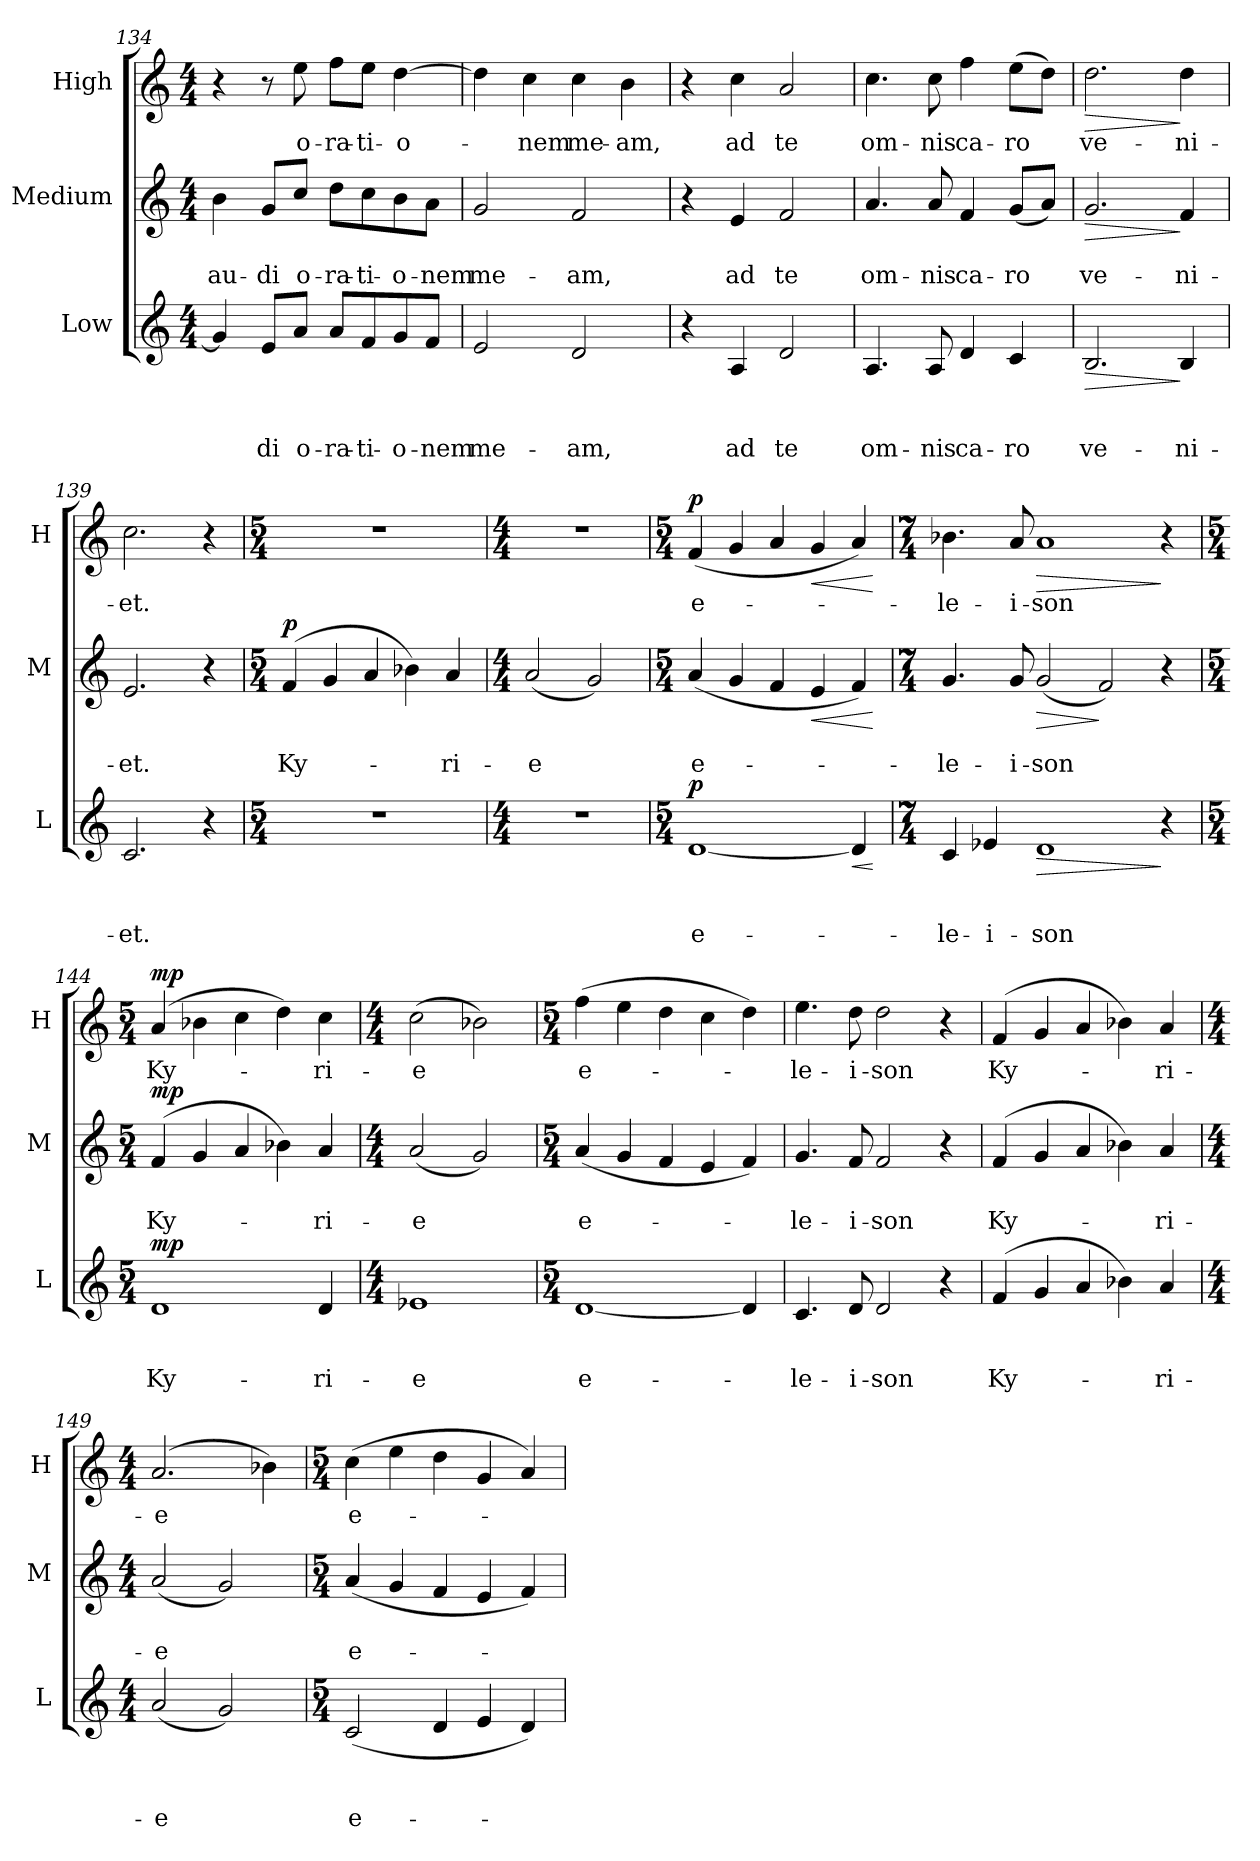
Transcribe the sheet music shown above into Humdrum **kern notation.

**kern	**text	**text	**text	**dynam	**kern	**text	**text	**dynam	**kern	**text	**dynam
*part3	*part3	*part3	*part3	*part3	*part2	*part2	*part2	*part2	*part1	*part1	*part1
*staff3	*staff3	*staff3	*staff3	*staff3	*staff2	*staff2	*staff2	*staff2	*staff1	*staff1	*staff1
*I"Low	*	*	*	*	*I"Medium	*	*	*	*I"High	*	*
*I'L	*	*	*	*	*I'M	*	*	*	*I'H	*	*
*clefG2	*	*	*	*	*clefG2	*	*	*	*clefG2	*	*
*k[]	*	*	*	*	*k[]	*	*	*	*k[]	*	*
*C:	*	*	*	*	*C:	*	*	*	*C:	*	*
*M4/4	*	*	*	*	*M4/4	*	*	*	*M4/4	*	*
=134	=134	=134	=134	=134	=134	=134	=134	=134	=134	=134	=134
!	!	!	!	!	!	!	!LO:LY:b	!	!	!	!
4g/]	.	.	.	.	4b\	.	-au-	.	4r	.	.
!	!	!	!LO:LY:b	!	!	!	!LO:LY:b	!	!	!	!
8e/L	.	.	-di	.	8g/L	.	-di	.	8r	.	.
!	!	!	!LO:LY:b	!	!	!	!LO:LY:b	!	!	!LO:LY:b	!
8a/J	.	.	o-	.	8cc/J	.	o-	.	8ee\	o-	.
!	!	!	!LO:LY:b	!	!	!	!LO:LY:b	!	!	!LO:LY:b	!
8a/L	.	.	-ra-	.	8dd\L	.	-ra-	.	8ff\L	-ra-	.
!	!	!	!LO:LY:b	!	!	!	!LO:LY:b	!	!	!LO:LY:b	!
8f/	.	.	-ti-	.	8cc\	.	-ti-	.	8ee\J	-ti-	.
!	!	!	!LO:LY:b	!	!	!	!LO:LY:b	!	!	!LO:LY:b:rj	!
8g/	.	.	-o-	.	8b\	.	-o-	.	[<4dd\	-o-	.
!	!	!	!LO:LY:b:rj	!	!	!	!LO:LY:b:rj	!	!	!	!
8f/J	.	.	-nem	.	8a\J	.	-nem	.	.	.	.
!!LO:LB:g=z
=135	=135	=135	=135	=135	=135	=135	=135	=135	=135	=135	=135
!	!	!	!LO:LY:b	!	!	!	!LO:LY:b	!	!	!	!
2e/	.	.	me-	.	2g/	.	me-	.	4dd\]	.	.
!	!	!	!	!	!	!	!	!	!	!LO:LY:b	!
.	.	.	.	.	.	.	.	.	4cc\	-nem	.
!	!	!	!LO:LY:b	!	!	!	!LO:LY:b	!	!	!LO:LY:b	!
2d/	.	.	-am,	.	2f/	.	-am,	.	4cc\	me-	.
!	!	!	!	!	!	!	!	!	!	!LO:LY:b	!
.	.	.	.	.	.	.	.	.	4b\	-am,	.
=136	=136	=136	=136	=136	=136	=136	=136	=136	=136	=136	=136
4r	.	.	.	.	4r	.	.	.	4r	.	.
!	!	!	!LO:LY:b	!	!	!	!LO:LY:b	!	!	!LO:LY:b	!
4A/	.	.	ad	.	4e/	.	ad	.	4cc\	ad	.
!	!	!	!LO:LY:b	!	!	!	!LO:LY:b	!	!	!LO:LY:b	!
2d/	.	.	te	.	2f/	.	te	.	2a/	te	.
=137	=137	=137	=137	=137	=137	=137	=137	=137	=137	=137	=137
!	!	!	!LO:LY:b	!	!	!	!LO:LY:b	!	!	!LO:LY:b	!
4.A/	.	.	om-	.	4.a/	.	om-	.	4.cc\	om-	.
!	!	!	!LO:LY:b	!	!	!	!LO:LY:b	!	!	!LO:LY:b	!
8A/	.	.	-nis	.	8a/	.	-nis	.	8cc\	-nis	.
!	!	!	!LO:LY:b	!	!	!	!LO:LY:b	!	!	!LO:LY:b	!
4d/	.	.	ca-	.	4f/	.	ca-	.	4ff\	ca-	.
!	!	!	!LO:LY:b	!	!	!	!LO:LY:b	!	!	!LO:LY:b	!
4c/	.	.	-ro	.	(<8g/L	.	-ro	.	(>8ee\L	-ro	.
.	.	.	.	.	8a/J)	.	.	.	8dd\J)	.	.
=138	=138	=138	=138	=138	=138	=138	=138	=138	=138	=138	=138
!	!	!	!LO:LY:b	!LO:HP:b	!	!	!LO:LY:b	!LO:HP:b	!	!LO:LY:b	!LO:HP:b
2.B/	.	.	ve-	>	2.g/	.	ve-	>	2.dd\	ve-	>
!	!	!	!LO:LY:b	!	!	!	!LO:LY:b	!	!	!LO:LY:b	!
4B/	.	.	-ni-	]	4f/	.	-ni-	]	4dd\	-ni-	]
=139	=139	=139	=139	=139	=139	=139	=139	=139	=139	=139	=139
!	!	!	!LO:LY:b	!	!	!	!LO:LY:b	!	!	!LO:LY:b	!
2.c/	.	.	-et.	.	2.e/	.	-et.	.	2.cc\	-et.	.
4r	.	.	.	.	4r	.	.	.	4r	.	.
!!LO:PB:g=z
=140!	=140!	=140!	=140!	=140!	=140!	=140!	=140!	=140!	=140!	=140!	=140!
*M5/4	*	*	*	*	*M5/4	*	*	*	*M5/4	*	*
!LO:N:vis=1	!	!	!	!	!	!	!LO:LY:b	!LO:DY:a	!LO:N:vis=1	!	!
4%5r	.	.	.	.	(4f/	.	Ky-	p	4%5r	.	.
.	.	.	.	.	4g/	.	.	.	.	.	.
.	.	.	.	.	4a/	.	.	.	.	.	.
.	.	.	.	.	4b-X\)	.	.	.	.	.	.
!	!	!	!	!	!	!	!LO:LY:b	!	!	!	!
.	.	.	.	.	4a/	.	-ri-	.	.	.	.
=141	=141	=141	=141	=141	=141	=141	=141	=141	=141	=141	=141
*M4/4	*	*	*	*	*M4/4	*	*	*	*M4/4	*	*
!	!	!	!	!	!	!	!LO:LY:b:rj	!	!	!	!
1r	.	.	.	.	(<2a/	.	-e	.	1r	.	.
.	.	.	.	.	2g/)	.	.	.	.	.	.
=142	=142	=142	=142	=142	=142	=142	=142	=142	=142	=142	=142
*M5/4	*	*	*	*	*M5/4	*	*	*	*M5/4	*	*
!	!	!	!LO:LY:b:rj	!LO:DY:a	!	!	!LO:LY:b	!	!	!LO:LY:b	!LO:DY:a
[<1d	.	.	e-	p	(<4a/	.	e-	.	(<4f/	e-	p
.	.	.	.	.	4g/	.	.	.	4g/	.	.
.	.	.	.	.	4f/	.	.	.	4a/	.	.
!	!	!	!	!	!	!	!	!LO:HP:b	!	!	!LO:HP:b
.	.	.	.	.	4e/	.	.	<	4g/	.	<
!	!	!	!	!LO:HP:b	!	!	!	!	!	!	!
4d/]	.	.	.	<	4f/)	.	.	.	4a/)	.	.
.	.	.	.	[	.	.	.	[	.	.	[
!!LO:LB:g=z
=143	=143	=143	=143	=143	=143	=143	=143	=143	=143	=143	=143
*M7/4	*	*	*	*	*M7/4	*	*	*	*M7/4	*	*
!	!	!	!LO:LY:b	!	!	!	!LO:LY:b	!	!	!LO:LY:b	!
4c/	.	.	-le-	.	4.g/	.	-le-	.	4.b-X\	-le-	.
!	!	!	!LO:LY:b	!	!	!	!	!	!	!	!
4e-X/	.	.	-i-	.	.	.	.	.	.	.	.
!	!	!	!	!	!	!	!LO:LY:b	!	!	!LO:LY:b	!
.	.	.	.	.	8g/	.	-i-	.	8a/	-i-	.
!	!	!	!LO:LY:b	!LO:HP:b	!	!	!LO:LY:b	!LO:HP:b	!	!LO:LY:b	!LO:HP:b
1d	.	.	-son	>	(<2g/	.	-son	>	1a	-son	>
.	.	.	.	.	2f/)	.	.	]	.	.	.
4r	.	.	.	]	4r	.	.	.	4r	.	]
=144	=144	=144	=144	=144	=144	=144	=144	=144	=144	=144	=144
*M5/4	*	*	*	*	*M5/4	*	*	*	*M5/4	*	*
!	!	!	!LO:LY:b	!LO:DY:a	!	!	!LO:LY:b	!LO:DY:a	!	!LO:LY:b	!LO:DY:a
1d	.	.	Ky-	mp	(4f/	.	Ky-	mp	(4a/	Ky-	mp
.	.	.	.	.	4g/	.	.	.	4b-X\	.	.
.	.	.	.	.	4a/	.	.	.	4cc\	.	.
.	.	.	.	.	4b-X\)	.	.	.	4dd\)	.	.
!	!	!	!LO:LY:b	!	!	!	!LO:LY:b	!	!	!LO:LY:b	!
4d/	.	.	-ri-	.	4a/	.	-ri-	.	4cc\	-ri-	.
=145	=145	=145	=145	=145	=145	=145	=145	=145	=145	=145	=145
*M4/4	*	*	*	*	*M4/4	*	*	*	*M4/4	*	*
!	!	!	!LO:LY:b:rj	!	!	!	!LO:LY:b:rj	!	!	!LO:LY:b:rj	!
1e-X	.	.	-e	.	(<2a/	.	-e	.	(>2cc\	-e	.
.	.	.	.	.	2g/)	.	.	.	2b-X\)	.	.
=146	=146	=146	=146	=146	=146	=146	=146	=146	=146	=146	=146
*M5/4	*	*	*	*	*M5/4	*	*	*	*M5/4	*	*
!	!	!	!LO:LY:b:rj	!	!	!	!LO:LY:b	!	!	!LO:LY:b	!
[<1d	.	.	e-	.	(<4a/	.	e-	.	(>4ff\	e-	.
.	.	.	.	.	4g/	.	.	.	4ee\	.	.
.	.	.	.	.	4f/	.	.	.	4dd\	.	.
.	.	.	.	.	4e/	.	.	.	4cc\	.	.
4d/]	.	.	.	.	4f/)	.	.	.	4dd\)	.	.
!!LO:LB:g=z
=147	=147	=147	=147	=147	=147	=147	=147	=147	=147	=147	=147
!	!	!	!LO:LY:b	!	!	!	!LO:LY:b	!	!	!LO:LY:b	!
4.c/	.	.	-le-	.	4.g/	.	-le-	.	4.ee\	-le-	.
!	!	!	!LO:LY:b	!	!	!	!LO:LY:b	!	!	!LO:LY:b	!
8d/	.	.	-i-	.	8f/	.	-i-	.	8dd\	-i-	.
!	!	!	!LO:LY:b	!	!	!	!LO:LY:b	!	!	!LO:LY:b	!
2d/	.	.	-son	.	2f/	.	-son	.	2dd\	-son	.
4r	.	.	.	.	4r	.	.	.	4r	.	.
=148	=148	=148	=148	=148	=148	=148	=148	=148	=148	=148	=148
!	!	!	!LO:LY:b	!	!	!	!LO:LY:b	!	!	!LO:LY:b	!
(4f/	.	.	Ky-	.	(4f/	.	Ky-	.	(4f/	Ky-	.
4g/	.	.	.	.	4g/	.	.	.	4g/	.	.
4a/	.	.	.	.	4a/	.	.	.	4a/	.	.
4b-X\)	.	.	.	.	4b-X\)	.	.	.	4b-X\)	.	.
!	!	!	!LO:LY:b	!	!	!	!LO:LY:b	!	!	!LO:LY:b	!
4a/	.	.	-ri-	.	4a/	.	-ri-	.	4a/	-ri-	.
=149	=149	=149	=149	=149	=149	=149	=149	=149	=149	=149	=149
*M4/4	*	*	*	*	*M4/4	*	*	*	*M4/4	*	*
!	!	!	!LO:LY:b:rj	!	!	!	!LO:LY:b:rj	!	!	!LO:LY:b:rj	!
(<2a/	.	.	-e	.	(<2a/	.	-e	.	(2.a/	-e	.
2g/)	.	.	.	.	2g/)	.	.	.	.	.	.
.	.	.	.	.	.	.	.	.	4b-X\)	.	.
=150	=150	=150	=150	=150	=150	=150	=150	=150	=150	=150	=150
*M5/4	*	*	*	*	*M5/4	*	*	*	*M5/4	*	*
!	!	!	!LO:LY:b	!	!	!	!LO:LY:b	!	!	!LO:LY:b	!
(<2c/	.	.	e-	.	(<4a/	.	e-	.	(>4cc\	e-	.
.	.	.	.	.	4g/	.	.	.	4ee\	.	.
4d/	.	.	.	.	4f/	.	.	.	4dd\	.	.
4e/	.	.	.	.	4e/	.	.	.	4g/	.	.
4d/)	.	.	.	.	4f/)	.	.	.	4a/)	.	.
=	=	=	=	=	=	=	=	=	=	=	=
*-	*-	*-	*-	*-	*-	*-	*-	*-	*-	*-	*-
